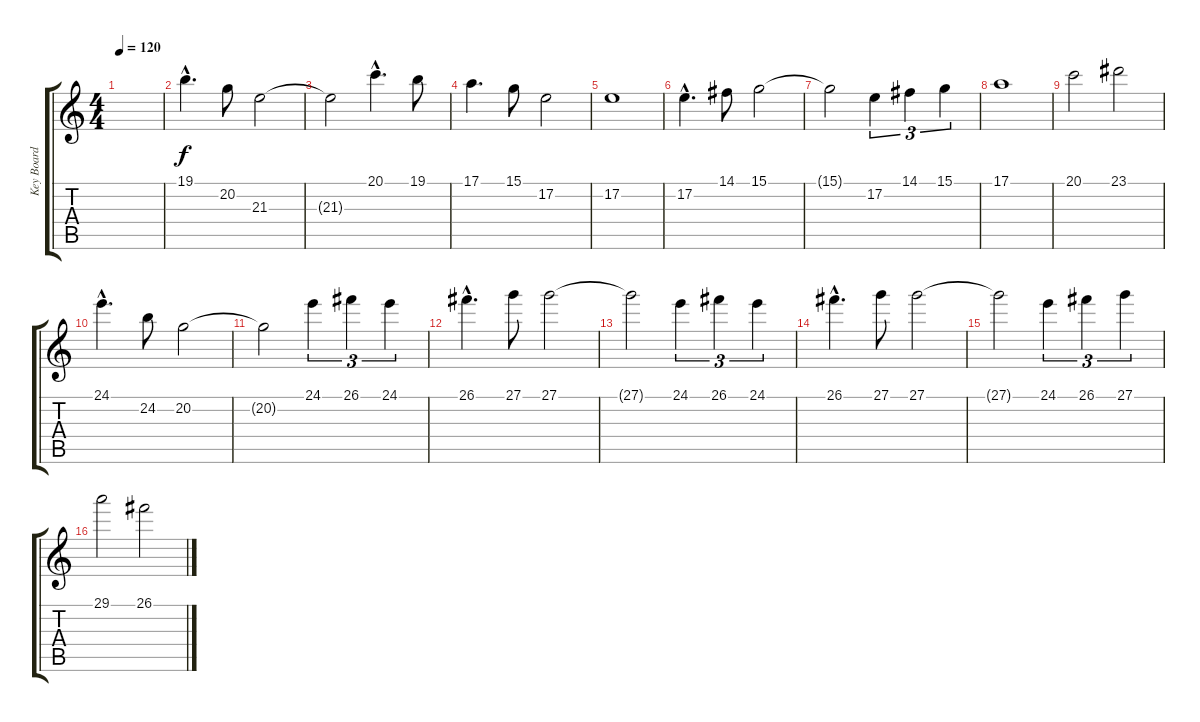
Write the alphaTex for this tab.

\track ("Key Board Base Line" "Key Board ") {instrument flute}
\staff {score tabs}
\tuning (E4 B3 G3 D3 A2 E2) {hide}
\ts (4 4)
\tempo 120
\clef g2
\ks c
|
19.1{hac}.4{d} 20.2.8 21.3.2 |
21.3{t}.2 20.1{hac}.4{d} 19.1.8 |
17.1.4{d} 15.1.8 17.2.2 |
17.2.1 |
17.2{hac}.4{d} 14.1.8 15.1.2 |
15.1{t}.2 17.2.4{tu (3 2)} 14.1.4{tu (3 2)} 15.1.4{tu (3 2)} |
17.1.1 |
20.1.2 23.1.2 |
24.1{hac}.4{d} 24.2.8 20.2.2 |
20.2{t}.2 24.1.4{tu (3 2)} 26.1.4{tu (3 2)} 24.1.4{tu (3 2)} |
26.1{hac}.4{d} 27.1.8 27.1.2 |
27.1{t}.2 24.1.4{tu (3 2)} 26.1.4{tu (3 2)} 24.1.4{tu (3 2)} |
26.1{hac}.4{d} 27.1.8 27.1.2 |
27.1{t}.2 24.1.4{tu (3 2)} 26.1.4{tu (3 2)} 27.1.4{tu (3 2)} |
29.1.2 26.1.2
